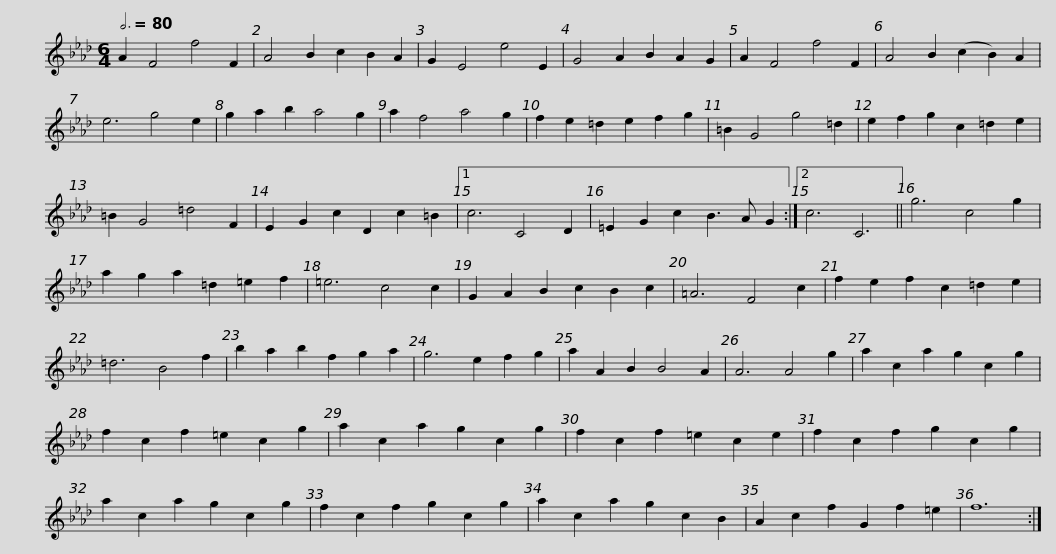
X:1
L:1/8
Q:3/4=80
M:6/4
I:linebreak $
K:Fmin
V:1 treble
V:1
 A2 F4 f4 F2 | A4 B2 c2 B2 A2 | G2 E4 e4 E2 | G4 A2 B2 A2 G2 | A2 F4 f4 F2 | %5
 A4 B2 (c2 B2) A2 | e6 g4 e2 | g2 a2 b2 a4 g2 |$ a2 f4 a4 g2 | f2 e2 =d2 e2 f2 g2 | %10
 =B2 G4 g4 =d2 | e2 f2 g2 c2 =d2 e2 | =B2 G4 =d4 F2 | E2 G2 c2 D2 c2 =B2 |1 c6 C4 D2 |$ %15
 =E2 G2 c2 B3 A G2 :|2 c6 C6 || g6 c4 g2 | a2 g2 a2 =d2 =e2 f2 | =e6 c4 c2 | %20
 G2 A2 B2 c2 B2 c2 | =A6 F4 c2 |$ f2 e2 f2 c2 =d2 e2 | =d6 B4 f2 | b2 a2 b2 f2 g2 a2 | %25
 g6 e2 f2 g2 | a2 A2 B2 B4 A2 | A6 A4 g2 | a2 c2 a2 g2 c2 g2 |$ f2 c2 f2 =e2 c2 g2 | %30
 a2 c2 a2 g2 c2 g2 | f2 c2 f2 =e2 c2 e2 | f2 c2 f2 g2 c2 g2 | a2 c2 a2 g2 c2 g2 | f2 c2 f2 g2 c2 g2 |$ %35
 a2 c2 a2 g2 c2 B2 | A2 c2 f2 G2 f2 =e2 | f12 :| %38
